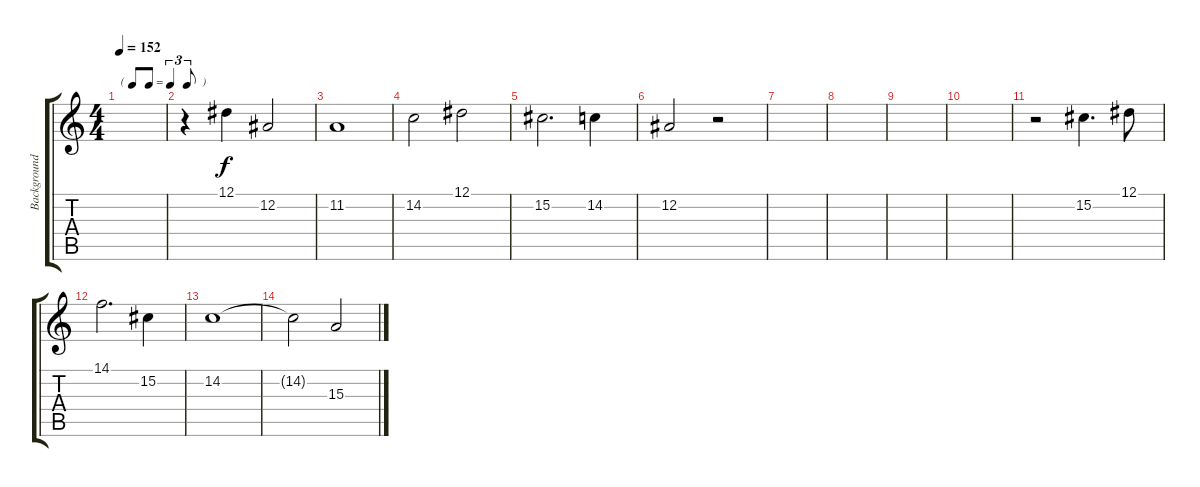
\track ("Background 2" "Background") {instrument accordion}
\staff {score tabs}
\tuning (Eb4 Bb3 Gb3 Db3 Ab2 Eb2) {hide}
\ts (4 4)
\tf triplet8th
\tempo 152
\clef g2
\ks c
|
r.4 12.1.4 12.2.2 |
11.2.1 |
14.2.2 12.1.2 |
15.2.2{d} 14.2.4 |
12.2.2 r.2 |
|
|
|
|
r.2 15.2.4{d} 12.1.8 |
14.1.2{d} 15.2.4 |
14.2.1 |
14.2{t}.2 15.3.2
